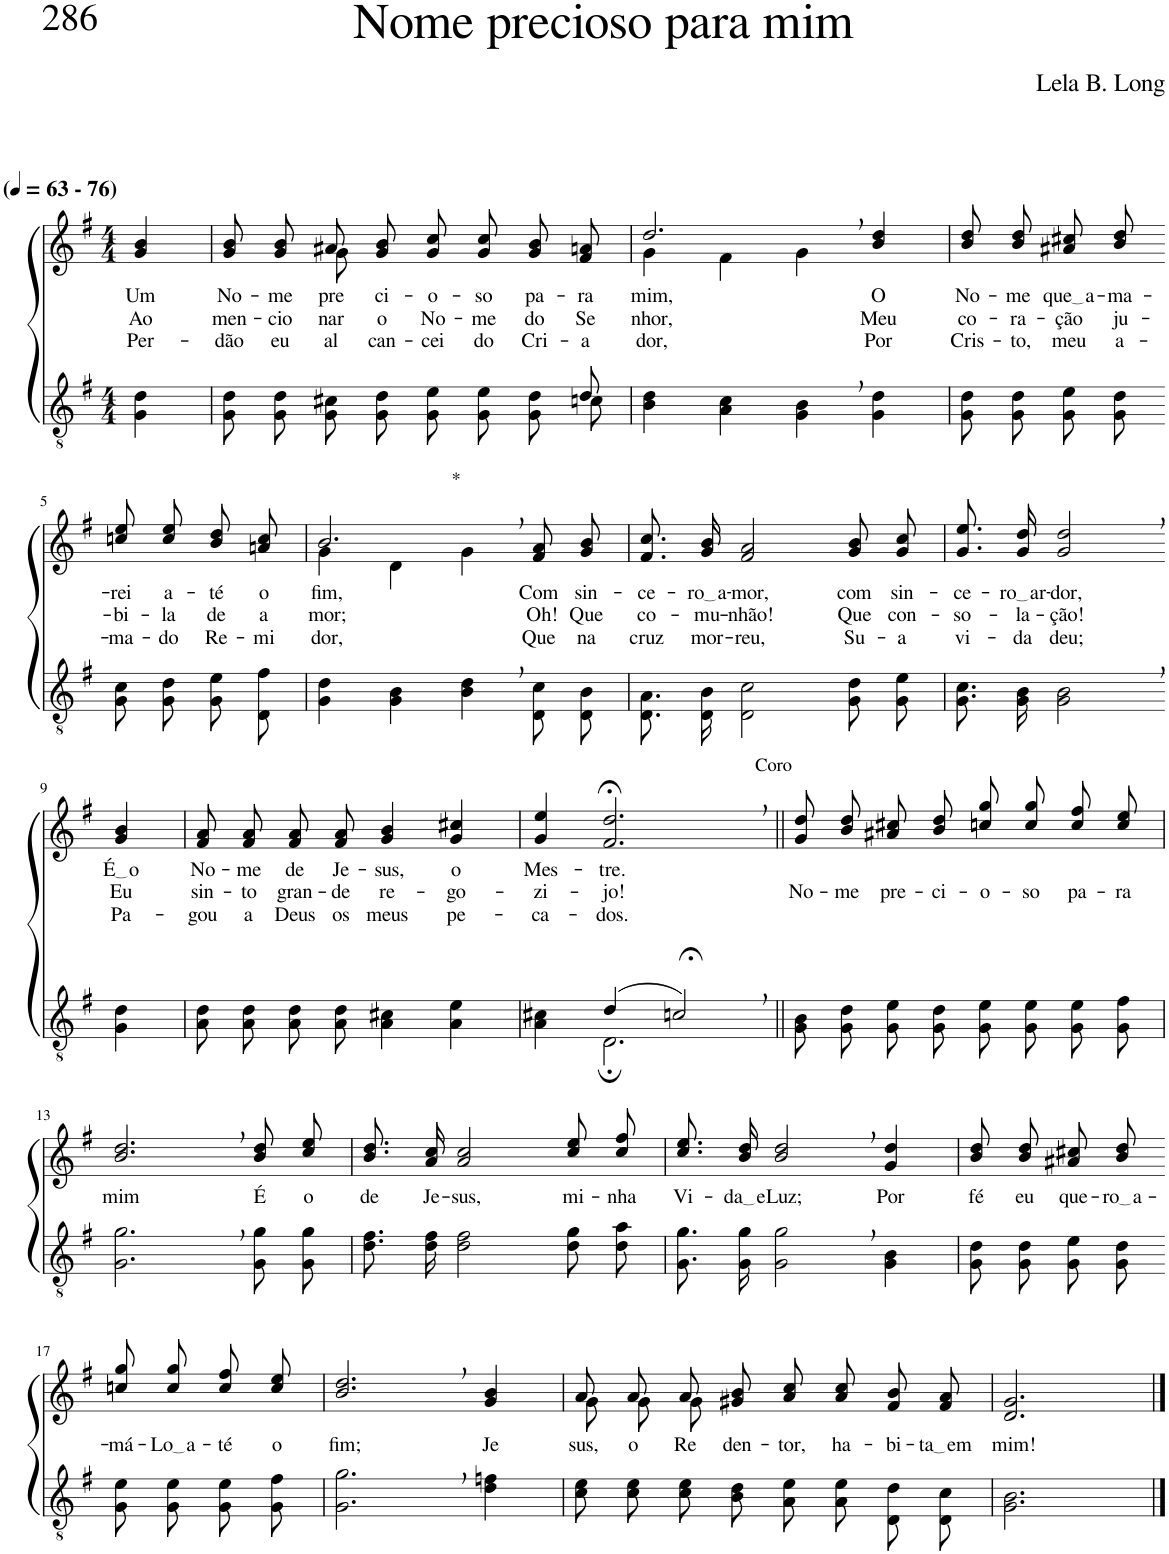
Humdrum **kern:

**kern	**kern	**text	**text	**text
*part2	*part1	*part1	*part1	*part1
*staff2	*staff1	*staff1	*staff1	*staff1
*I"Parte III e IV	*I"Parte I e II	*	*	*
*clefGv2	*clefG2	*	*	*
*Trd3c5	*Trd3c5	*	*	*
*k[f#]	*k[f#]	*	*	*
*M4/4	*M4/4	*	*	*
*MM63	*MM63	*	*	*
=1	=1	=1	=1	=1
!	!LO:TX:a:B:t=(	!	!	!
!	!LO:TX:a:B:t=- 76)	!	!	!
!	!	!LO:LY:b	!LO:LY:b	!LO:LY:b
4G\ 4d\	4g/ 4b/	Um	Ao	Per-
=2	=2	=2	=2	=2
*^	*	*	*	*
!	!	!	!LO:LY:b	!LO:LY:b	!LO:LY:b
*	*	*^	*	*	*
2..ryy	8G\ 8d\L	8g/ 8b/L	4ryy	No-	men-	-dão
!	!	!	!	!LO:LY:b	!LO:LY:b	!LO:LY:b
.	8G\ 8d\J	8g/ 8b/J	.	-me	-cio-	eu
!	!	!	!	!LO:LY:b	!LO:LY:b	!LO:LY:b
.	8G\ 8c#X\L	8a#X/L	8g\	pre-	-nar	al-
!	!	!	!	!LO:LY:b	!LO:LY:b	!LO:LY:b
.	8G\ 8d\J	8g/ 8b/J	2ryy	-ci-	o	-can-
!	!	!	!	!LO:LY:b	!LO:LY:b	!LO:LY:b
.	8G\ 8e\L	8g/ 8cc/L	.	-o-	No-	-cei
!	!	!	!	!LO:LY:b	!LO:LY:b	!LO:LY:b
.	8G\ 8e\J	8g/ 8cc/J	.	-so	-me	do
!	!	!	!	!LO:LY:b	!LO:LY:b	!LO:LY:b
.	8G/ 8d/L	8g/ 8b/L	.	pa-	do	Cri-
!	!	!	!	!LO:LY:b	!LO:LY:b	!LO:LY:b
8d/	8cn/J	8f#/ 8an/J	8ryy	-ra	Se-	-a-
=3	=3	=3	=3	=3	=3	=3
!	!	!	!	!LO:LY:b	!LO:LY:b	!LO:LY:b
*v	*v	*	*	*	*	*
4B\ 4d\	2.dd,/	4g\	mim,	-nhor,	dor,
4A\ 4c\	.	4f#\	.	.	.
4G\, 4B\,	.	4g\	.	.	.
!	!	!	!LO:LY:b	!LO:LY:b	!LO:LY:b
4G\ 4d\	4b/ 4dd/	4ryy	O	Meu	Por
=4	=4	=4	=4	=4	=4
!	!	!	!LO:LY:b	!LO:LY:b	!LO:LY:b
*	*v	*v	*	*	*
8G\ 8d\L	8b\ 8dd\L	No-	co-	Cris-
!	!	!LO:LY:b	!LO:LY:b	!LO:LY:b
8G\ 8d\J	8b\ 8dd\J	-me	-ra-	-to,
!	!	!LO:LY:b	!LO:LY:b	!LO:LY:b
8G\ 8e\L	8a#X\ 8cc#X\L	que a	-ção	meu
!	!	!LO:LY:b	!LO:LY:b	!LO:LY:b
8G\ 8d\J	8b\ 8dd\J	-ma-	ju-	a-
!!LO:LB:g=z
=5-	=5-	=5-	=5-	=5-
!	!	!LO:LY:b	!LO:LY:b	!LO:LY:b
8G\ 8c\L	8ccn\ 8ee\L	-rei	-bi-	-ma-
!	!	!LO:LY:b	!LO:LY:b	!LO:LY:b
8G\ 8d\J	8cc\ 8ee\J	a-	-la	-do
!	!	!LO:LY:b	!LO:LY:b	!LO:LY:b
8G\ 8e\L	8b\ 8dd\L	-té	de	Re-
!	!	!LO:LY:b	!LO:LY:b	!LO:LY:b
8D\ 8f#\J	8an\ 8cc\J	o	a-	-mi-
=6	=6	=6	=6	=6
*	*^	*	*	*
!	!LO:TX:a:t=*	!	!	!	!
!	!	!	!LO:LY:b	!LO:LY:b	!LO:LY:b
4G\ 4d\	2.b,/	4g\	fim,	-mor;	-dor,
4G\ 4B\	.	4d\	.	.	.
4B\, 4d\,	.	4g\	.	.	.
!	!	!	!LO:LY:b	!LO:LY:b	!LO:LY:b
8D/ 8c/L	8f#/ 8a/L	4ryy	Com	Oh!	Que
!	!	!	!LO:LY:b	!LO:LY:b	!LO:LY:b
8D/ 8B/J	8g/ 8b/J	.	sin-	Que	na
*	*v	*v	*	*	*
=7	=7	=7	=7	=7
!	!	!LO:LY:b	!LO:LY:b	!LO:LY:b
8.D/ 8.A/L	8.f#/ 8.cc/L	-ce-	co-	cruz
!	!	!LO:LY:b	!LO:LY:b	!LO:LY:b
16D/ 16B/Jk	16g/ 16b/Jk	ro a	-mu-	mor-
!	!	!LO:LY:b	!LO:LY:b	!LO:LY:b
2D\ 2c\	2f#/ 2a/	-mor,	-nhão!	-reu,
!	!	!LO:LY:b	!LO:LY:b	!LO:LY:b
8G\ 8d\L	8g/ 8b/L	com	Que	Su-
!	!	!LO:LY:b	!LO:LY:b	!LO:LY:b
8G\ 8e\J	8g/ 8cc/J	sin-	con-	-a
=8	=8	=8	=8	=8
!	!	!LO:LY:b	!LO:LY:b	!LO:LY:b
8.G/ 8.c/L	8.g\ 8.ee\L	-ce-	-so-	vi-
!	!	!LO:LY:b	!LO:LY:b	!LO:LY:b
16G/ 16B/Jk	16g\ 16dd\Jk	ro ar	-la-	-da
!	!	!LO:LY:b	!LO:LY:b	!LO:LY:b
2G\, 2B\,	2g/, 2dd/,	-dor,	-ção!	deu;
!!LO:LB:g=z
=9-	=9-	=9-	=9-	=9-
!	!	!LO:LY:b	!LO:LY:b	!LO:LY:b
4G\ 4d\	4g/ 4b/	É o	Eu	Pa-
=10	=10	=10	=10	=10
!	!	!LO:LY:b	!LO:LY:b	!LO:LY:b
8A\ 8d\L	8f#/ 8a/L	No-	sin-	-gou
!	!	!LO:LY:b	!LO:LY:b	!LO:LY:b
8A\ 8d\J	8f#/ 8a/J	-me	-to	a
!	!	!LO:LY:b	!LO:LY:b	!LO:LY:b
8A\ 8d\L	8f#/ 8a/L	de	gran-	Deus
!	!	!LO:LY:b	!LO:LY:b	!LO:LY:b
8A\ 8d\J	8f#/ 8a/J	Je-	-de	os
!	!	!LO:LY:b	!LO:LY:b	!LO:LY:b
4A\ 4c#X\	4g/ 4b/	-sus,	re-	meus
!	!	!LO:LY:b	!LO:LY:b	!LO:LY:b
4A\ 4e\	4g/ 4cc#X/	o	-go-	pe-
=11	=11	=11	=11	=11
*^	*	*	*	*
!	!	!	!LO:LY:b	!LO:LY:b	!LO:LY:b
4ryy	4A\ 4c#X\	4g/ 4ee/	Mes-	-zi-	-ca-
!	!	!	!LO:LY:b	!LO:LY:b	!LO:LY:b
(4d/	2.D;\	2.f#/;<, 2.dd/;<,	-tre.	-jo!	-dos.
2cn;<,/)	.	.	.	.	.
*v	*v	*	*	*	*
=12||	=12||	=12||	=12||	=12||
!	!LO:TX:a:t=Coro	!	!	!
!	!	!	!LO:LY:b	!
8G\ 8B\L	8g\ 8dd\L	.	No-	.
!	!	!	!LO:LY:b	!
8G\ 8d\J	8b\ 8dd\J	.	-me	.
!	!	!	!LO:LY:b	!
8G\ 8e\L	8a#X\ 8cc#X\L	.	pre-	.
!	!	!	!LO:LY:b	!
8G\ 8d\J	8b\ 8dd\J	.	-ci-	.
!	!	!	!LO:LY:b	!
8G\ 8e\L	8ccn\ 8gg\L	.	-o-	.
!	!	!	!LO:LY:b	!
8G\ 8e\J	8cc\ 8gg\J	.	-so	.
!	!	!	!LO:LY:b	!
8G\ 8e\L	8cc\ 8ff#\L	.	pa-	.
!	!	!	!LO:LY:b	!
8G\ 8f#\J	8cc\ 8ee\J	.	-ra	.
!!LO:LB:g=z
=13	=13	=13	=13	=13
!	!	!LO:LY:b	!	!
2.G\, 2.g\,	2.b/, 2.dd/,	mim	.	.
!	!	!LO:LY:b	!	!
8G\ 8g\L	8b\ 8dd\L	É	.	.
!	!	!LO:LY:b	!	!
8G\ 8g\J	8cc\ 8ee\J	o	.	.
=14	=14	=14	=14	=14
!	!	!LO:LY:b	!	!
8.d\ 8.f#\L	8.b\ 8.dd\L	de	.	.
!	!	!LO:LY:b	!	!
16d\ 16f#\Jk	16a\ 16cc\Jk	Je-	.	.
!	!	!LO:LY:b	!	!
2d\ 2f#\	2a/ 2cc/	-sus,	.	.
!	!	!LO:LY:b	!	!
8d\ 8g\L	8cc\ 8ee\L	mi-	.	.
!	!	!LO:LY:b	!	!
8d\ 8a\J	8cc\ 8ff#\J	-nha	.	.
=15	=15	=15	=15	=15
!	!	!LO:LY:b	!	!
8.G\ 8.g\L	8.cc\ 8.ee\L	Vi-	.	.
!	!	!LO:LY:b	!	!
16G\ 16g\Jk	16b\ 16dd\Jk	da e	.	.
!	!	!LO:LY:b	!	!
2G\, 2g\,	2b/, 2dd/,	Luz;	.	.
!	!	!LO:LY:b	!	!
4G\ 4B\	4g/ 4dd/	Por	.	.
=16	=16	=16	=16	=16
!	!	!LO:LY:b	!	!
8G\ 8d\L	8b\ 8dd\L	fé	.	.
!	!	!LO:LY:b	!	!
8G\ 8d\J	8b\ 8dd\J	eu	.	.
!	!	!LO:LY:b	!	!
8G\ 8e\L	8a#X\ 8cc#X\L	que-	.	.
!	!	!LO:LY:b	!	!
8G\ 8d\J	8b\ 8dd\J	ro a	.	.
!!LO:LB:g=z
=17-	=17-	=17-	=17-	=17-
!	!	!LO:LY:b	!	!
8G\ 8e\L	8ccn\ 8gg\L	-má-	.	.
!	!	!LO:LY:b	!	!
8G\ 8e\J	8cc\ 8gg\J	Lo a	.	.
!	!	!LO:LY:b	!	!
8G\ 8e\L	8cc\ 8ff#\L	-té	.	.
!	!	!LO:LY:b	!	!
8G\ 8f#\J	8cc\ 8ee\J	o	.	.
=18	=18	=18	=18	=18
!	!	!LO:LY:b	!	!
2.G\, 2.g\,	2.b/, 2.dd/,	fim;	.	.
!	!	!LO:LY:b	!	!
4d\ 4fn\	4g/ 4b/	Je-	.	.
=19	=19	=19	=19	=19
*	*^	*	*	*
!	!	!	!LO:LY:b	!	!
8c\ 8e\L	8a/L	8g\	-sus,	.	.
!	!	!	!LO:LY:b	!	!
8c\ 8e\J	8a/J	8g\L	o	.	.
!	!	!	!LO:LY:b	!	!
8c\ 8e\L	8a/L	8g\J	Re-	.	.
!	!	!	!LO:LY:b	!	!
8B\ 8d\J	8g#X/ 8b/J	2ryy	-den-	.	.
!	!	!	!LO:LY:b	!	!
8A\ 8e\L	8a\ 8cc\L	.	-tor,	.	.
!	!	!	!LO:LY:b	!	!
8A\ 8e\J	8a\ 8cc\J	.	ha-	.	.
!	!	!	!LO:LY:b	!	!
8D/ 8d/L	8f#/ 8b/L	.	-bi-	.	.
!	!	!	!LO:LY:b	!	!
8D/ 8c/J	8f#/ 8a/J	8ryy	ta em	.	.
=20	=20	=20	=20	=20	=20
!	!	!	!LO:LY:b	!	!
*	*v	*v	*	*	*
2.G\ 2.B\	2.d/ 2.g/	mim!	.	.
==	==	==	==	==
*-	*-	*-	*-	*-
